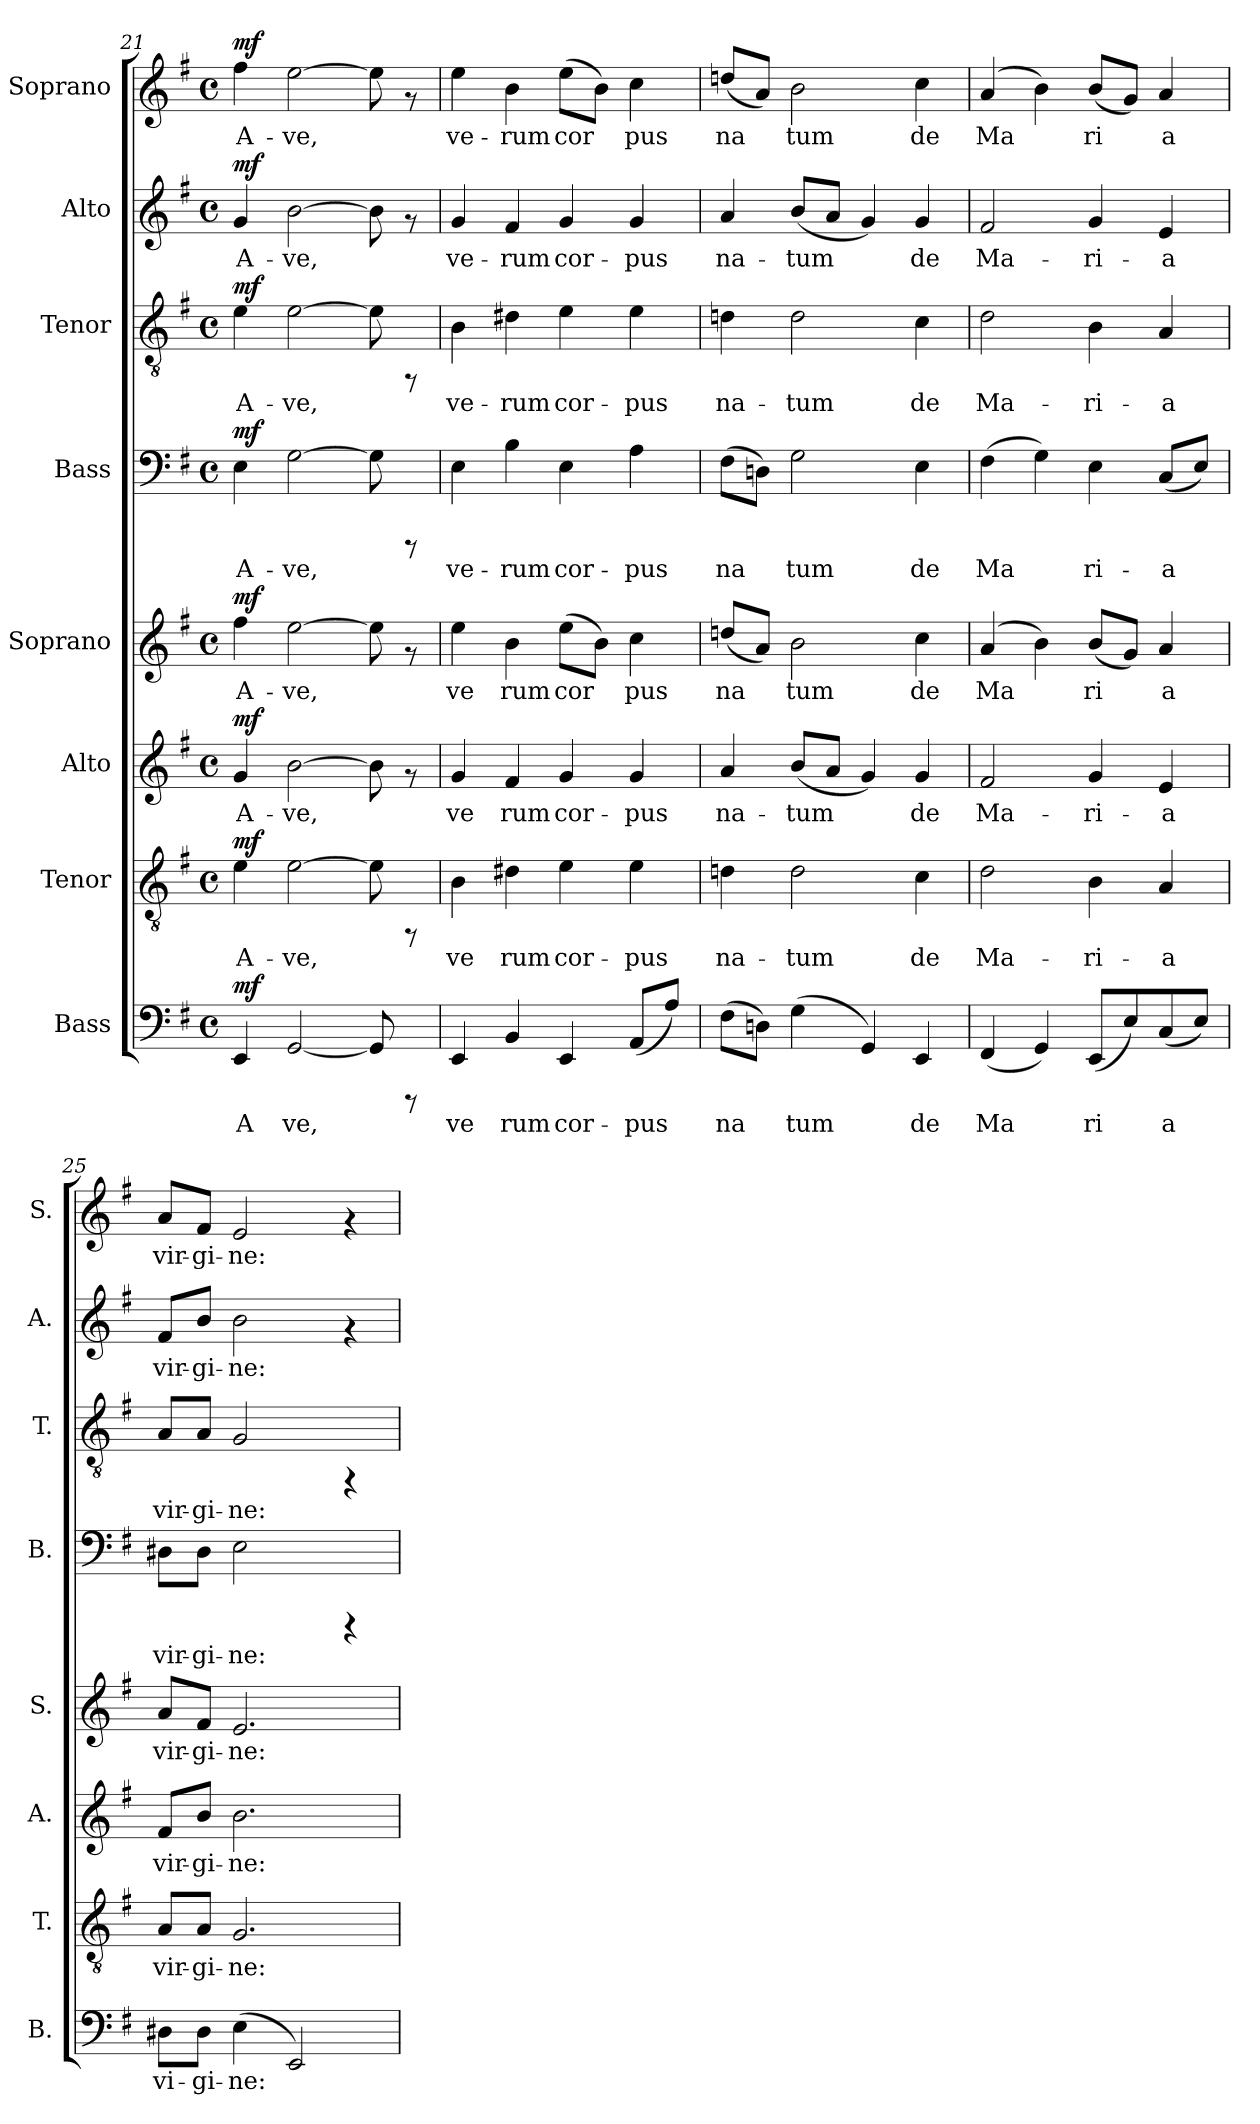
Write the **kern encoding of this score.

**kern	**text	**dynam	**kern	**text	**dynam	**kern	**text	**dynam	**kern	**text	**dynam	**kern	**text	**dynam	**kern	**text	**dynam	**kern	**text	**dynam	**kern	**text	**dynam
*part8	*part8	*part8	*part7	*part7	*part7	*part6	*part6	*part6	*part5	*part5	*part5	*part4	*part4	*part4	*part3	*part3	*part3	*part2	*part2	*part2	*part1	*part1	*part1
*staff8	*staff8	*staff8	*staff7	*staff7	*staff7	*staff6	*staff6	*staff6	*staff5	*staff5	*staff5	*staff4	*staff4	*staff4	*staff3	*staff3	*staff3	*staff2	*staff2	*staff2	*staff1	*staff1	*staff1
*I"Bass	*	*	*I"Tenor	*	*	*I"Alto	*	*	*I"Soprano	*	*	*I"Bass	*	*	*I"Tenor	*	*	*I"Alto	*	*	*I"Soprano	*	*
*I'B.	*	*	*I'T.	*	*	*I'A.	*	*	*I'S.	*	*	*I'B.	*	*	*I'T.	*	*	*I'A.	*	*	*I'S.	*	*
!!LO:PB:g=z
*clefF4	*	*	*clefGv2	*	*	*clefG2	*	*	*clefG2	*	*	*clefF4	*	*	*clefGv2	*	*	*clefG2	*	*	*clefG2	*	*
*k[f#]	*	*	*k[f#]	*	*	*k[f#]	*	*	*k[f#]	*	*	*k[f#]	*	*	*k[f#]	*	*	*k[f#]	*	*	*k[f#]	*	*
*G:	*	*	*G:	*	*	*G:	*	*	*G:	*	*	*G:	*	*	*G:	*	*	*G:	*	*	*G:	*	*
*M4/4	*	*	*M4/4	*	*	*M4/4	*	*	*M4/4	*	*	*M4/4	*	*	*M4/4	*	*	*M4/4	*	*	*M4/4	*	*
*met(c)	*	*	*met(c)	*	*	*met(c)	*	*	*met(c)	*	*	*met(c)	*	*	*met(c)	*	*	*met(c)	*	*	*met(c)	*	*
=21	=21	=21	=21	=21	=21	=21	=21	=21	=21	=21	=21	=21	=21	=21	=21	=21	=21	=21	=21	=21	=21	=21	=21
!	!LO:LY:b:cj	!LO:DY:a	!	!LO:LY:b:cj	!LO:DY:a	!	!LO:LY:b:cj	!LO:DY:a	!	!LO:LY:b:cj	!LO:DY:a	!	!LO:LY:b:cj	!LO:DY:a	!	!LO:LY:b:cj	!LO:DY:a	!	!LO:LY:b:cj	!LO:DY:a	!	!LO:LY:b:cj	!LO:DY:a
4EE/	A	mf	4e\	A-	mf	4g/	A-	mf	4ff#\	A-	mf	4E\	A-	mf	4e\	A-	mf	4g/	A-	mf	4ff#\	A-	mf
!	!LO:LY:b:cj	!	!	!LO:LY:b:cj	!	!	!LO:LY:b:cj	!	!	!LO:LY:b:cj	!	!	!LO:LY:b:cj	!	!	!LO:LY:b:cj	!	!	!LO:LY:b:cj	!	!	!LO:LY:b:cj	!
[<2GG/	ve,	.	[>2e\	-ve,	.	[>2b\	-ve,	.	[>2ee\	-ve,	.	[>2G\	-ve,	.	[>2e\	-ve,	.	[>2b\	-ve,	.	[>2ee\	-ve,	.
!	!LO:LY:b:cj	!	!	!LO:LY:b:cj	!	!	!LO:LY:b:cj	!	!	!LO:LY:b:cj	!	!	!LO:LY:b:cj	!	!	!LO:LY:b:cj	!	!	!LO:LY:b:cj	!	!	!LO:LY:b:cj	!
8GG/]	.	.	8e\]	.	.	8b\]	.	.	8ee\]	.	.	8G\]	.	.	8e\]	.	.	8b\]	.	.	8ee\]	.	.
8rCCC	.	.	8rFF	.	.	8rf	.	.	8rf	.	.	8rCCC	.	.	8rFF	.	.	8rf	.	.	8rf	.	.
=22	=22	=22	=22	=22	=22	=22	=22	=22	=22	=22	=22	=22	=22	=22	=22	=22	=22	=22	=22	=22	=22	=22	=22
!	!LO:LY:b:cj	!	!	!LO:LY:b:cj	!	!	!LO:LY:b:cj	!	!	!LO:LY:b:cj	!	!	!LO:LY:b:cj	!	!	!LO:LY:b:cj	!	!	!LO:LY:b:cj	!	!	!LO:LY:b:cj	!
4EE/	ve	.	4B\	ve	.	4g/	ve	.	4ee\	ve	.	4E\	ve-	.	4B\	ve-	.	4g/	ve-	.	4ee\	ve-	.
!	!LO:LY:b:cj	!	!	!LO:LY:b:cj	!	!	!LO:LY:b:cj	!	!	!LO:LY:b:cj	!	!	!LO:LY:b:cj	!	!	!LO:LY:b:cj	!	!	!LO:LY:b:cj	!	!	!LO:LY:b:cj	!
4BB/	rum	.	4d#X\	rum	.	4f#/	rum	.	4b\	rum	.	4B\	-rum	.	4d#X\	-rum	.	4f#/	-rum	.	4b\	-rum	.
!	!LO:LY:b:cj	!	!	!LO:LY:b:cj	!	!	!LO:LY:b:cj	!	!	!LO:LY:b:cj	!	!	!LO:LY:b:cj	!	!	!LO:LY:b:cj	!	!	!LO:LY:b:cj	!	!	!LO:LY:b:cj	!
4EE/	cor-	.	4e\	cor-	.	4g/	cor-	.	(>8ee\L	cor-	.	4E\	cor-	.	4e\	cor-	.	4g/	cor-	.	(>8ee\L	cor-	.
!	!	!	!	!	!	!	!	!	!	!LO:LY:b:cj	!	!	!	!	!	!	!	!	!	!	!	!LO:LY:b:cj	!
.	.	.	.	.	.	.	.	.	8b\J)	--	.	.	.	.	.	.	.	.	.	.	8b\J)	--	.
!	!LO:LY:b:cj	!	!	!LO:LY:b:cj	!	!	!LO:LY:b:cj	!	!	!LO:LY:b:cj	!	!	!LO:LY:b:cj	!	!	!LO:LY:b:cj	!	!	!LO:LY:b:cj	!	!	!LO:LY:b:cj	!
(<8AA/L	-pus	.	4e\	-pus	.	4g/	-pus	.	4cc\	-pus	.	4A\	-pus	.	4e\	-pus	.	4g/	-pus	.	4cc\	-pus	.
!	!LO:LY:b:cj	!	!	!	!	!	!	!	!	!	!	!	!	!	!	!	!	!	!	!	!	!	!
8A/J)	.	.	.	.	.	.	.	.	.	.	.	.	.	.	.	.	.	.	.	.	.	.	.
=23	=23	=23	=23	=23	=23	=23	=23	=23	=23	=23	=23	=23	=23	=23	=23	=23	=23	=23	=23	=23	=23	=23	=23
!	!LO:LY:b:cj	!	!	!LO:LY:b:cj	!	!	!LO:LY:b:cj	!	!	!LO:LY:b:cj	!	!	!LO:LY:b:cj	!	!	!LO:LY:b:cj	!	!	!LO:LY:b:cj	!	!	!LO:LY:b:cj	!
(>8F#\L	na-	.	4dn\	na-	.	4a/	na-	.	(<8ddn/L	na-	.	(>8F#\L	na-	.	4dn\	na-	.	4a/	na-	.	(<8ddn/L	na-	.
!	!LO:LY:b:cj	!	!	!	!	!	!	!	!	!LO:LY:b:cj	!	!	!LO:LY:b:cj	!	!	!	!	!	!	!	!	!LO:LY:b:cj	!
8Dn\J)	--	.	.	.	.	.	.	.	8a/J)	--	.	8Dn\J)	--	.	.	.	.	.	.	.	8a/J)	--	.
!	!LO:LY:b:cj	!	!	!LO:LY:b:cj	!	!	!LO:LY:b:cj	!	!	!LO:LY:b:cj	!	!	!LO:LY:b:cj	!	!	!LO:LY:b:cj	!	!	!LO:LY:b:cj	!	!	!LO:LY:b:cj	!
(>4G\	-tum	.	2d\	-tum	.	(<8b/L	-tum	.	2b\	-tum	.	2G\	-tum	.	2d\	-tum	.	(<8b/L	-tum	.	2b\	-tum	.
!	!	!	!	!	!	!	!LO:LY:b:cj	!	!	!	!	!	!	!	!	!	!	!	!LO:LY:b:cj	!	!	!	!
.	.	.	.	.	.	8a/J	.	.	.	.	.	.	.	.	.	.	.	8a/J	.	.	.	.	.
!	!LO:LY:b:cj	!	!	!	!	!	!LO:LY:b:cj	!	!	!	!	!	!	!	!	!	!	!	!LO:LY:b:cj	!	!	!	!
4GG/)	.	.	.	.	.	4g/)	.	.	.	.	.	.	.	.	.	.	.	4g/)	.	.	.	.	.
!	!LO:LY:b:cj	!	!	!LO:LY:b:cj	!	!	!LO:LY:b:cj	!	!	!LO:LY:b:cj	!	!	!LO:LY:b:cj	!	!	!LO:LY:b:cj	!	!	!LO:LY:b:cj	!	!	!LO:LY:b:cj	!
4EE/	de	.	4c\	de	.	4g/	de	.	4cc\	de	.	4E\	de	.	4c\	de	.	4g/	de	.	4cc\	de	.
=24	=24	=24	=24	=24	=24	=24	=24	=24	=24	=24	=24	=24	=24	=24	=24	=24	=24	=24	=24	=24	=24	=24	=24
!	!LO:LY:b:cj	!	!	!LO:LY:b:cj	!	!	!LO:LY:b:cj	!	!	!LO:LY:b:cj	!	!	!LO:LY:b:cj	!	!	!LO:LY:b:cj	!	!	!LO:LY:b:cj	!	!	!LO:LY:b:cj	!
(<4FF#/	Ma-	.	2d\	Ma-	.	2f#/	Ma-	.	(>4a/	Ma-	.	(>4F#\	Ma-	.	2d\	Ma-	.	2f#/	Ma-	.	(>4a/	Ma-	.
!	!LO:LY:b:cj	!	!	!	!	!	!	!	!	!LO:LY:b:cj	!	!	!LO:LY:b:cj	!	!	!	!	!	!	!	!	!LO:LY:b:cj	!
4GG/)	--	.	.	.	.	.	.	.	4b\)	--	.	4G\)	--	.	.	.	.	.	.	.	4b\)	--	.
!	!LO:LY:b:cj	!	!	!LO:LY:b:cj	!	!	!LO:LY:b:cj	!	!	!LO:LY:b:cj	!	!	!LO:LY:b:cj	!	!	!LO:LY:b:cj	!	!	!LO:LY:b:cj	!	!	!LO:LY:b:cj	!
(<8EE/L	-ri-	.	4B\	-ri-	.	4g/	-ri-	.	(<8b/L	-ri-	.	4E\	-ri-	.	4B\	-ri-	.	4g/	-ri-	.	(<8b/L	-ri-	.
!	!LO:LY:b:cj	!	!	!	!	!	!	!	!	!LO:LY:b:cj	!	!	!	!	!	!	!	!	!	!	!	!LO:LY:b:cj	!
8E/)	--	.	.	.	.	.	.	.	8g/J)	--	.	.	.	.	.	.	.	.	.	.	8g/J)	--	.
!	!LO:LY:b:cj	!	!	!LO:LY:b:cj	!	!	!LO:LY:b:cj	!	!	!LO:LY:b:cj	!	!	!LO:LY:b:cj	!	!	!LO:LY:b:cj	!	!	!LO:LY:b:cj	!	!	!LO:LY:b:cj	!
(<8C/	-a	.	4A/	-a	.	4e/	-a	.	4a/	-a	.	(<8C/L	-a	.	4A/	-a	.	4e/	-a	.	4a/	-a	.
!	!LO:LY:b:cj	!	!	!	!	!	!	!	!	!	!	!	!LO:LY:b:cj	!	!	!	!	!	!	!	!	!	!
8E/J)	.	.	.	.	.	.	.	.	.	.	.	8E/J)	.	.	.	.	.	.	.	.	.	.	.
!!LO:PB:g=z
=25	=25	=25	=25	=25	=25	=25	=25	=25	=25	=25	=25	=25	=25	=25	=25	=25	=25	=25	=25	=25	=25	=25	=25
!	!LO:LY:b:cj	!	!	!LO:LY:b:cj	!	!	!LO:LY:b:cj	!	!	!LO:LY:b:cj	!	!	!LO:LY:b:cj	!	!	!LO:LY:b:cj	!	!	!LO:LY:b:cj	!	!	!LO:LY:b:cj	!
8D#X\L	vi-	.	8A/L	vir-	.	8f#/L	vir-	.	8a/L	vir-	.	8D#X\L	vir-	.	8A/L	vir-	.	8f#/L	vir-	.	8a/L	vir-	.
!	!LO:LY:b:cj	!	!	!LO:LY:b:cj	!	!	!LO:LY:b:cj	!	!	!LO:LY:b:cj	!	!	!LO:LY:b:cj	!	!	!LO:LY:b:cj	!	!	!LO:LY:b:cj	!	!	!LO:LY:b:cj	!
8D#\J	-gi-	.	8A/J	-gi-	.	8b/J	-gi-	.	8f#/J	-gi-	.	8D#\J	-gi-	.	8A/J	-gi-	.	8b/J	-gi-	.	8f#/J	-gi-	.
!	!LO:LY:b:cj	!	!	!LO:LY:b:cj	!	!	!LO:LY:b:cj	!	!	!LO:LY:b:cj	!	!	!LO:LY:b:cj	!	!	!LO:LY:b:cj	!	!	!LO:LY:b:cj	!	!	!LO:LY:b:cj	!
(>4E\	-ne:	.	2.G/	-ne:	.	2.b\	-ne:	.	2.e/	-ne:	.	2E\	-ne:	.	2G/	-ne:	.	2b\	-ne:	.	2e/	-ne:	.
!	!LO:LY:b:cj	!	!	!	!	!	!	!	!	!	!	!	!	!	!	!	!	!	!	!	!	!	!
2EE/)	.	.	.	.	.	.	.	.	.	.	.	.	.	.	.	.	.	.	.	.	.	.	.
.	.	.	.	.	.	.	.	.	.	.	.	4rCCC	.	.	4rFF	.	.	4rf	.	.	4rf	.	.
=	=	=	=	=	=	=	=	=	=	=	=	=	=	=	=	=	=	=	=	=	=	=	=
*-	*-	*-	*-	*-	*-	*-	*-	*-	*-	*-	*-	*-	*-	*-	*-	*-	*-	*-	*-	*-	*-	*-	*-
